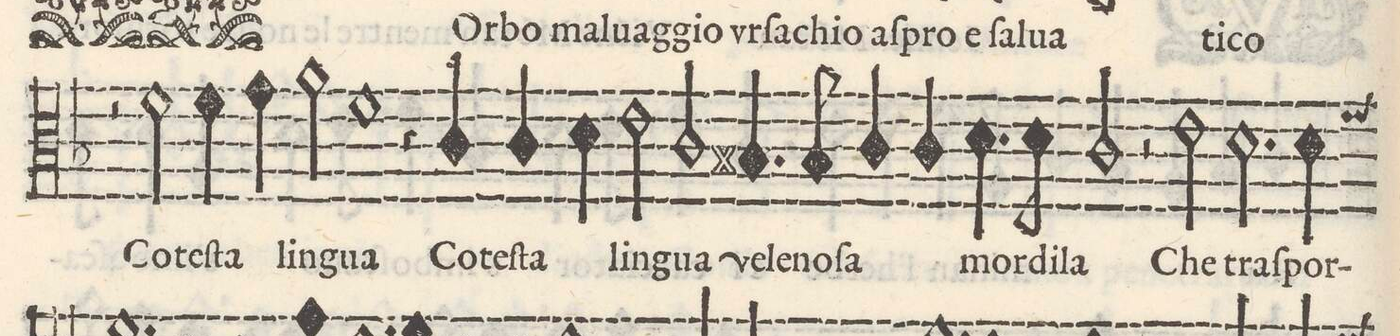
**kern	**text
*I"ALTO	*
*clefC3	*
*k[b-]	*
*met(C)	*
*M2/1	*
2r	.
2f\	Co-
4f\	-teſ-
4g\	-ta
2a\	lin-
=6-	=6-
1f	-gua
4r	.
4c/	Co-
4c/	-teſ-
4d\	-ta
=7-	=7-
2eny\	lin-
2c/	-gua
4.Bn/	ve-
8B/	-le-
4c/	-no-
4c/	-ſa
=8-	=8-
4.d\	mor-
8d\	-di-
2c/	-la
2r	.
2e\	Che
=9-	=9-
2.d\	traſ-
4d\	-por-
*-	*-
